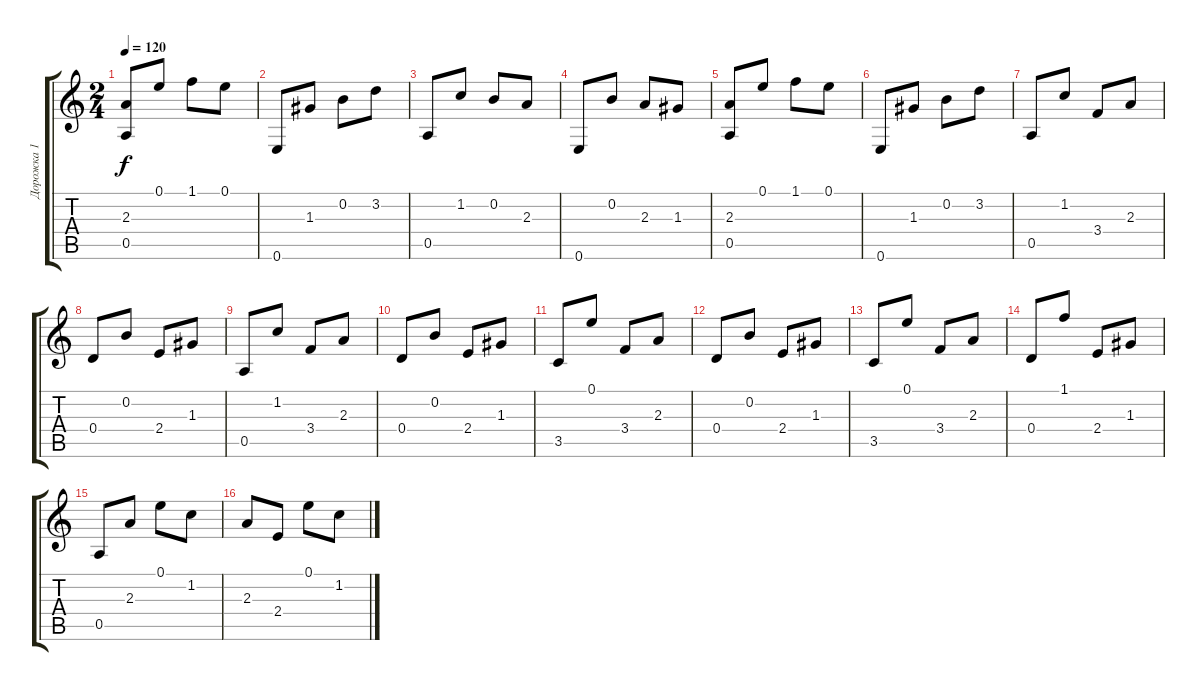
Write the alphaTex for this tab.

\track ("Дорожка 1" "Дорожка 1") {instrument acousticguitarsteel}
\staff {score tabs}
\tuning (E4 B3 G3 D3 A2 E2) {hide}
\ts (2 4)
\tempo 120
\clef g2
\ks c
(2.3 0.5).8{dy f} 0.1.8 1.1.8 0.1.8 |
0.6.8 1.3.8 0.2.8 3.2.8 |
0.5.8 1.2.8 0.2.8 2.3.8 |
0.6.8 0.2.8 2.3.8 1.3.8 |
(2.3 0.5).8 0.1.8 1.1.8 0.1.8 |
0.6.8 1.3.8 0.2.8 3.2.8 |
0.5.8 1.2.8 3.4.8 2.3.8 |
0.4.8 0.2.8 2.4.8 1.3.8 |
0.5.8 1.2.8 3.4.8 2.3.8 |
0.4.8 0.2.8 2.4.8 1.3.8 |
3.5.8 0.1.8 3.4.8 2.3.8 |
0.4.8 0.2.8 2.4.8 1.3.8 |
3.5.8 0.1.8 3.4.8 2.3.8 |
0.4.8 1.1.8 2.4.8 1.3.8 |
0.5.8 2.3.8 0.1.8 1.2.8 |
2.3.8 2.4.8 0.1.8 1.2.8
